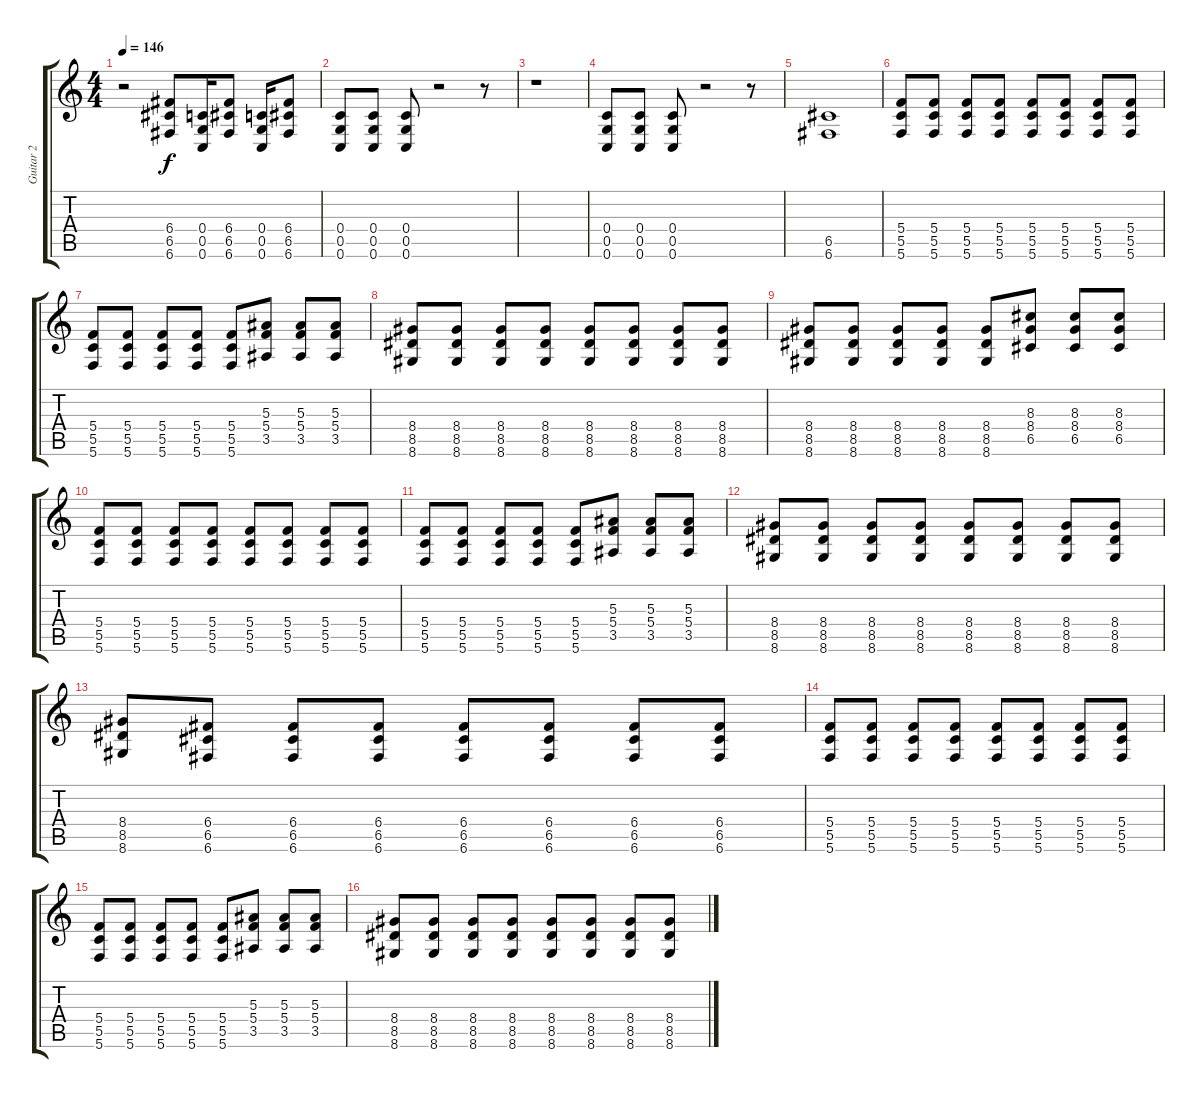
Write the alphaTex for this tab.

\track ("Guitar 2" "Guitar 2") {instrument overdrivenguitar}
\staff {score tabs}
\tuning (D4 A3 F3 C3 G2 C2) {hide}
\ts (4 4)
\tempo 146
\clef g2
\ks c
r.2{dy f} (6.4 6.5 6.6).8 (0.4 0.5 0.6).16 (6.4 6.5 6.6).8 (0.4 0.5 0.6).16 (6.4 6.5 6.6).8 |
(0.4 0.5 0.6).8 (0.4 0.5 0.6).8 (0.4 0.5 0.6).8 r.2 r.8 |
r.1 |
(0.4 0.5 0.6).8 (0.4 0.5 0.6).8 (0.4 0.5 0.6).8 r.2 r.8 |
(6.5 6.6).1 |
(5.4 5.5 5.6).8 (5.4 5.5 5.6).8 (5.4 5.5 5.6).8 (5.4 5.5 5.6).8 (5.4 5.5 5.6).8 (5.4 5.5 5.6).8 (5.4 5.5 5.6).8 (5.4 5.5 5.6).8 |
(5.4 5.5 5.6).8 (5.4 5.5 5.6).8 (5.4 5.5 5.6).8 (5.4 5.5 5.6).8 (5.4 5.5 5.6).8 (5.3 5.4 3.5).8 (5.3 5.4 3.5).8 (5.3 5.4 3.5).8 |
(8.4 8.5 8.6).8 (8.4 8.5 8.6).8 (8.4 8.5 8.6).8 (8.4 8.5 8.6).8 (8.4 8.5 8.6).8 (8.4 8.5 8.6).8 (8.4 8.5 8.6).8 (8.4 8.5 8.6).8 |
(8.4 8.5 8.6).8 (8.4 8.5 8.6).8 (8.4 8.5 8.6).8 (8.4 8.5 8.6).8 (8.4 8.5 8.6).8 (8.3 8.4 6.5).8 (8.3 8.4 6.5).8 (8.3 8.4 6.5).8 |
(5.4 5.5 5.6).8 (5.4 5.5 5.6).8 (5.4 5.5 5.6).8 (5.4 5.5 5.6).8 (5.4 5.5 5.6).8 (5.4 5.5 5.6).8 (5.4 5.5 5.6).8 (5.4 5.5 5.6).8 |
(5.4 5.5 5.6).8 (5.4 5.5 5.6).8 (5.4 5.5 5.6).8 (5.4 5.5 5.6).8 (5.4 5.5 5.6).8 (5.3 5.4 3.5).8 (5.3 5.4 3.5).8 (5.3 5.4 3.5).8 |
(8.4 8.5 8.6).8 (8.4 8.5 8.6).8 (8.4 8.5 8.6).8 (8.4 8.5 8.6).8 (8.4 8.5 8.6).8 (8.4 8.5 8.6).8 (8.4 8.5 8.6).8 (8.4 8.5 8.6).8 |
(8.4 8.5 8.6).8 (6.4 6.5 6.6).8 (6.4 6.5 6.6).8 (6.4 6.5 6.6).8 (6.4 6.5 6.6).8 (6.4 6.5 6.6).8 (6.4 6.5 6.6).8 (6.4 6.5 6.6).8 |
(5.4 5.5 5.6).8 (5.4 5.5 5.6).8 (5.4 5.5 5.6).8 (5.4 5.5 5.6).8 (5.4 5.5 5.6).8 (5.4 5.5 5.6).8 (5.4 5.5 5.6).8 (5.4 5.5 5.6).8 |
(5.4 5.5 5.6).8 (5.4 5.5 5.6).8 (5.4 5.5 5.6).8 (5.4 5.5 5.6).8 (5.4 5.5 5.6).8 (5.3 5.4 3.5).8 (5.3 5.4 3.5).8 (5.3 5.4 3.5).8 |
(8.4 8.5 8.6).8 (8.4 8.5 8.6).8 (8.4 8.5 8.6).8 (8.4 8.5 8.6).8 (8.4 8.5 8.6).8 (8.4 8.5 8.6).8 (8.4 8.5 8.6).8 (8.4 8.5 8.6).8
